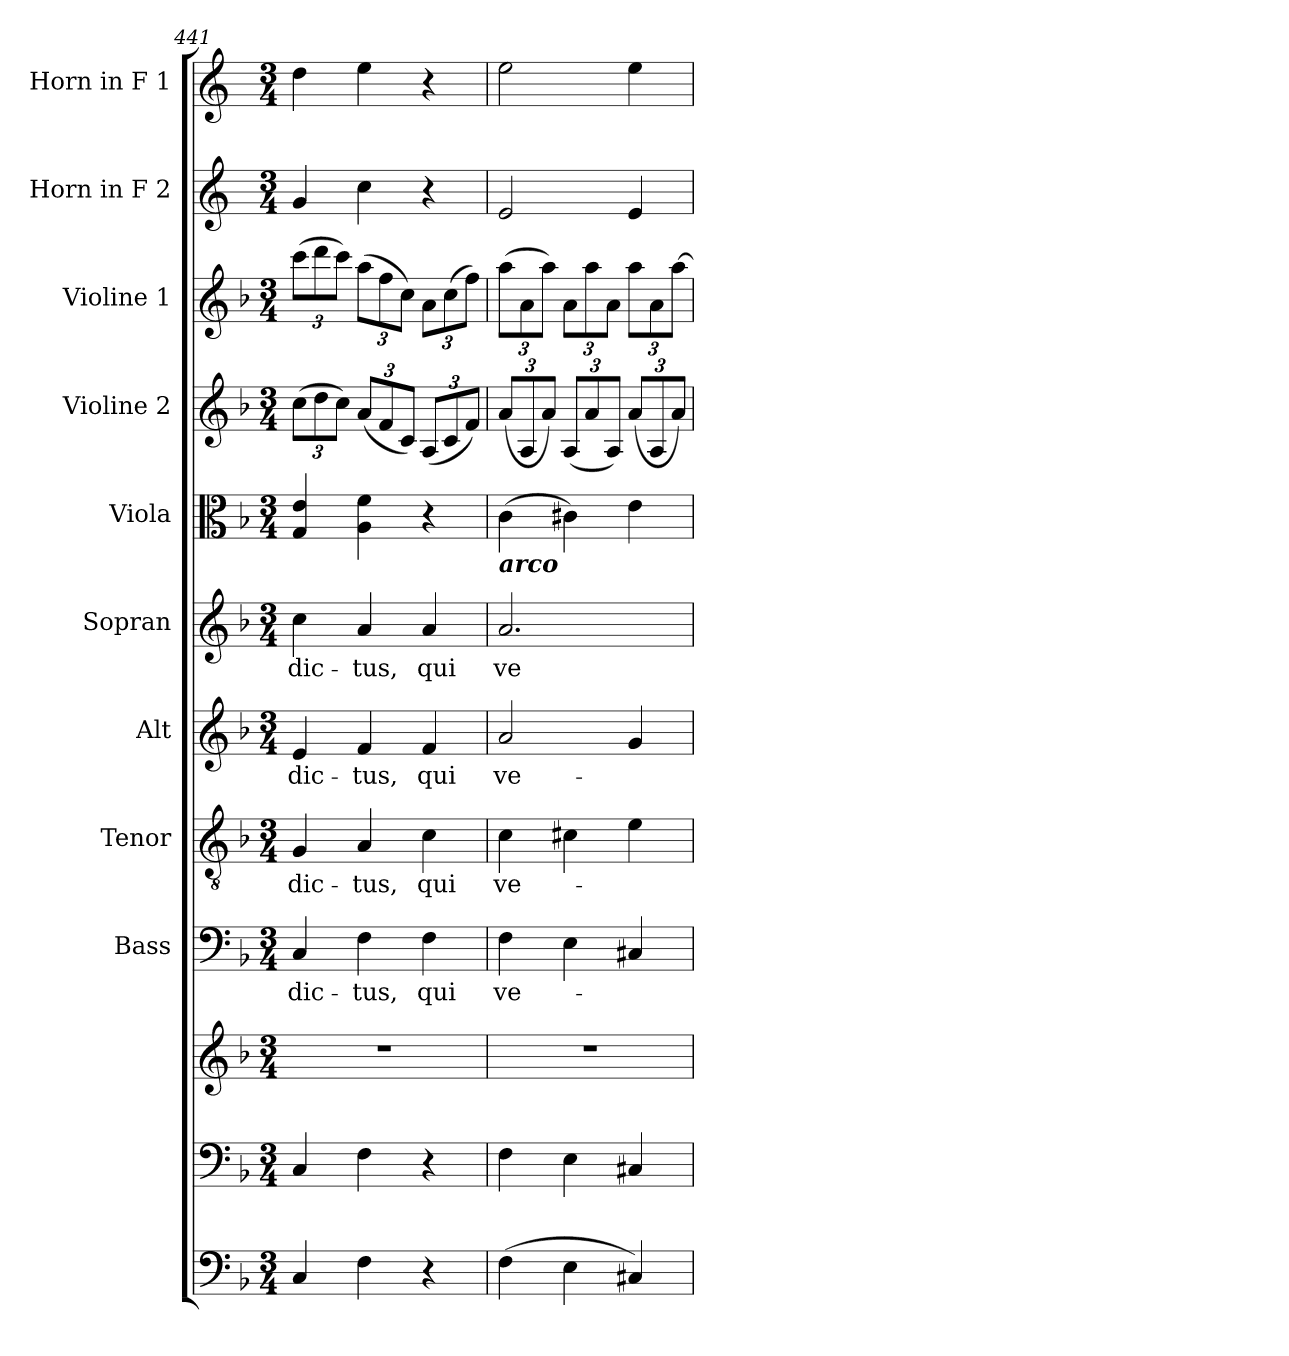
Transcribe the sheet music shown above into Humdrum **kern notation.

**kern	**kern	**kern	**kern	**text	**kern	**text	**kern	**text	**kern	**text	**kern	**kern	**kern	**kern	**kern
*part11	*part10	*part10	*part9	*part9	*part8	*part8	*part7	*part7	*part6	*part6	*part5	*part4	*part3	*part2	*part1
*staff12	*staff11	*staff10	*staff9	*staff9	*staff8	*staff8	*staff7	*staff7	*staff6	*staff6	*staff5	*staff4	*staff3	*staff2	*staff1
*	*	*	*I"Bass	*	*I"Tenor	*	*I"Alt	*	*I"Sopran	*	*I"Viola	*I"Violine 2	*I"Violine 1	*I"Horn in F 2	*I"Horn in F 1
*	*	*	*I'B.	*	*I'T.	*	*I'A.	*	*I'S.	*	*I'Vla.	*I'Vl. 2	*I'Vl. 1	*	*
!!LO:PB:g=z
*clefF4	*clefF4	*clefG2	*clefF4	*	*clefGv2	*	*clefG2	*	*clefG2	*	*clefC3	*clefG2	*clefG2	*clefG2	*clefG2
*ITrd7c12	*	*	*	*	*	*	*	*	*	*	*	*	*	*ITrd4c7	*ITrd4c7
*k[b-]	*k[b-]	*k[b-]	*k[b-]	*	*k[b-]	*	*k[b-]	*	*k[b-]	*	*k[b-]	*k[b-]	*k[b-]	*k[b-]	*k[b-]
*F:	*F:	*F:	*F:	*	*F:	*	*F:	*	*F:	*	*F:	*F:	*F:	*F:	*F:
*M3/4	*M3/4	*M3/4	*M3/4	*	*M3/4	*	*M3/4	*	*M3/4	*	*M3/4	*M3/4	*M3/4	*M3/4	*M3/4
=441	=441	=441	=441	=441	=441	=441	=441	=441	=441	=441	=441	=441	=441	=441	=441
!	!	!	!	!LO:LY:b	!	!LO:LY:b	!	!LO:LY:b	!	!LO:LY:b	!	!	!	!	!
*	*	*	*	*	*	*	*	*	*	*	*	*Xbrackettup	*Xbrackettup	*	*
4CC/	4C/	2.r	4C/	-dic-	4G/	-dic-	4e/	-dic-	4cc\	-dic-	4G/ 4e/	(>12cc\L	(>12ccc\L	4c/	4g\
.	.	.	.	.	.	.	.	.	.	.	.	12dd\	12ddd\	.	.
.	.	.	.	.	.	.	.	.	.	.	.	12cc\J)	12ccc\J)	.	.
!	!	!	!	!LO:LY:b	!	!LO:LY:b	!	!LO:LY:b	!	!LO:LY:b	!	!	!	!	!
4FF\	4F\	.	4F\	-tus,	4A/	-tus,	4f/	-tus,	4a/	-tus,	4A\ 4f\	(<12a/L	(>12aa\L	4f\	4a\
.	.	.	.	.	.	.	.	.	.	.	.	12f/	12ff\	.	.
.	.	.	.	.	.	.	.	.	.	.	.	12c/J)	12cc\J)	.	.
!	!	!	!	!LO:LY:b	!	!LO:LY:b	!	!LO:LY:b	!	!LO:LY:b	!	!	!	!	!
4r	4r	.	4F\	qui	4c\	qui	4f/	qui	4a/	qui	4r	(<12A/L	12a\L	4r	4r
.	.	.	.	.	.	.	.	.	.	.	.	12c/	(>12cc\	.	.
.	.	.	.	.	.	.	.	.	.	.	.	12f/J)	12ff\J)	.	.
=442	=442	=442	=442	=442	=442	=442	=442	=442	=442	=442	=442	=442	=442	=442	=442
!	!	!	!	!	!	!	!	!	!	!	!LO:TX:b:Bi:t=arco	!	!	!	!
!	!	!	!	!LO:LY:b	!	!LO:LY:b	!	!LO:LY:b	!	!LO:LY:b	!	!	!	!	!
(>4FF\	4F\	2.r	4F\	ve-	4c\	ve-	2a/	ve-	2.a/	ve-	(>4c\	(<12a/L	(>12aa\L	2A/	2a\
.	.	.	.	.	.	.	.	.	.	.	.	12A/	12a\	.	.
.	.	.	.	.	.	.	.	.	.	.	.	12a/J)	12aa\J)	.	.
4EE\	4E\	.	4E\	.	4c#X\	.	.	.	.	.	4c#X\)	(<12A/L	12a\L	.	.
.	.	.	.	.	.	.	.	.	.	.	.	12a/	12aa\	.	.
.	.	.	.	.	.	.	.	.	.	.	.	12A/J)	12a\J	.	.
4CC#X/)	4C#X/	.	4C#X/	.	4e\	.	4g/	.	.	.	4e\	(<12a/L	12aa\L	4A/	4a\
.	.	.	.	.	.	.	.	.	.	.	.	12A/	12a\	.	.
.	.	.	.	.	.	.	.	.	.	.	.	12a/J)	[12aa\J	.	.
=	=	=	=	=	=	=	=	=	=	=	=	=	=	=	=
*-	*-	*-	*-	*-	*-	*-	*-	*-	*-	*-	*-	*-	*-	*-	*-
